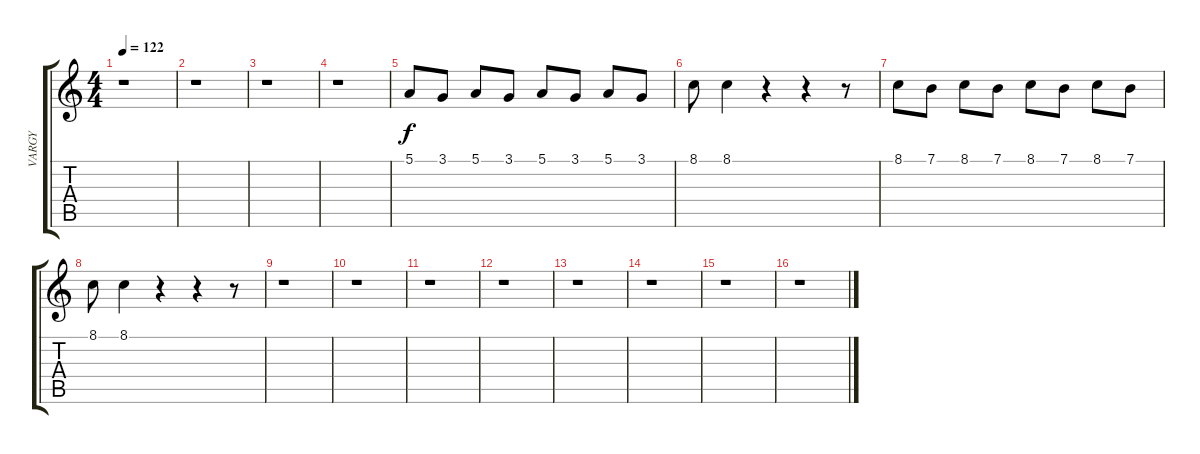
\track ("VARGY" "VARGY") {instrument lead6voice}
\staff {score tabs}
\tuning (E4 B3 G3 D3 A2 E2) {hide}
\ts (4 4)
\tempo 122
\clef g2
\ks c
r.1{dy f} |
r.1 |
r.1 |
r.1 |
5.1.8 3.1.8 5.1.8 3.1.8 5.1.8 3.1.8 5.1.8 3.1.8 |
8.1.8 8.1.4 r.4 r.4 r.8 |
8.1.8 7.1.8 8.1.8 7.1.8 8.1.8 7.1.8 8.1.8 7.1.8 |
8.1.8 8.1.4 r.4 r.4 r.8 |
r.1 |
r.1 |
r.1 |
r.1 |
r.1 |
r.1 |
r.1 |
r.1
